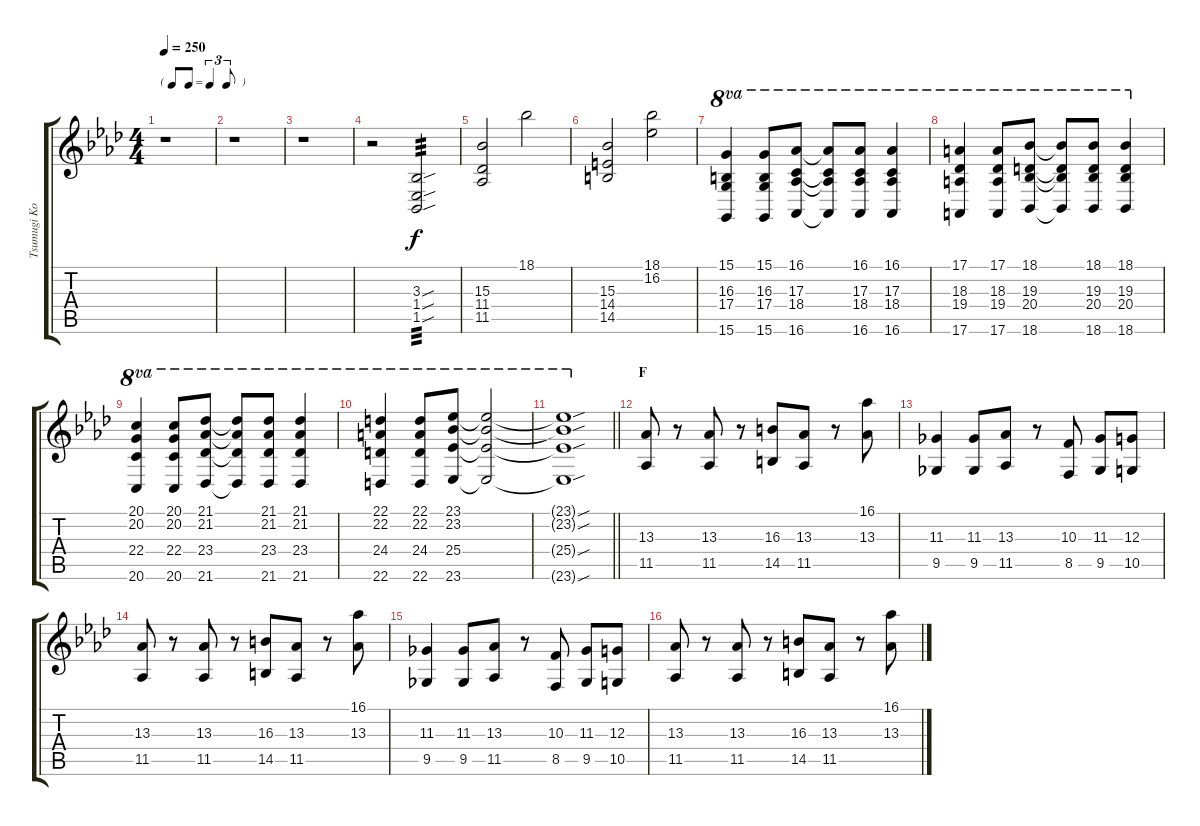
\track ("Tsumugi Kotobuki I" "Tsumugi Ko") {instrument lead2sawtooth}
\staff {score tabs}
\tuning (E4 B3 G3 D3 A2 E2) {hide}
\ts (4 4)
\tf triplet8th
\tempo 250
\clef g2
\ks ab
r.1{dy f} |
r.1 |
r.1 |
r.2 (3.3{sou} 1.4{sou} 1.5{sou}).2{tp 3} |
(15.3 11.4 11.5).2 18.1.2 |
(15.3 14.4 14.5).2 (18.1 16.2).2 |
(15.1 16.3 17.4 15.6).4{ot 8va} (15.1 16.3 17.4 15.6).8{ot 8va} (16.1 17.3 18.4 16.6).8{ot 8va} (16.1{t} 17.3{t} 18.4{t} 16.6{t}).8{ot 8va} (16.1 17.3 18.4 16.6).8{ot 8va} (16.1 17.3 18.4 16.6).4{ot 8va} |
(17.1 18.3 19.4 17.6).4{ot 8va} (17.1 18.3 19.4 17.6).8{ot 8va} (18.1 19.3 20.4 18.6).8{ot 8va} (18.1{t} 19.3{t} 20.4{t} 18.6{t}).8{ot 8va} (18.1 19.3 20.4 18.6).8{ot 8va} (18.1 19.3 20.4 18.6).4{ot 8va} |
(20.1 20.2 22.4 20.6).4{ot 8va} (20.1 20.2 22.4 20.6).8{ot 8va} (21.1 21.2 23.4 21.6).8{ot 8va} (21.1{t} 21.2{t} 23.4{t} 21.6{t}).8{ot 8va} (21.1 21.2 23.4 21.6).8{ot 8va} (21.1 21.2 23.4 21.6).4{ot 8va} |
(22.1 22.2 24.4 22.6).4{ot 8va} (22.1 22.2 24.4 22.6).8{ot 8va} (23.1 23.2 25.4 23.6).8{ot 8va} (23.1{t} 23.2{t} 25.4{t} 23.6{t}).2{ot 8va} |
\barLineRight lightlight
(23.1{sou t} 23.2{sou t} 25.4{sou t} 23.6{sou t}).1{ot 8va} |
\section ("" "F")
(13.3 11.5).8 r.8 (13.3 11.5).8 r.8 (16.3 14.5).8 (13.3 11.5).8 r.8 (16.1 13.3).8 |
(11.3 9.5).4 (11.3 9.5).8 (13.3 11.5).8 r.8 (10.3 8.5).8 (11.3 9.5).8 (12.3 10.5).8 |
(13.3 11.5).8 r.8 (13.3 11.5).8 r.8 (16.3 14.5).8 (13.3 11.5).8 r.8 (16.1 13.3).8 |
(11.3 9.5).4 (11.3 9.5).8 (13.3 11.5).8 r.8 (10.3 8.5).8 (11.3 9.5).8 (12.3 10.5).8 |
(13.3 11.5).8 r.8 (13.3 11.5).8 r.8 (16.3 14.5).8 (13.3 11.5).8 r.8 (16.1 13.3).8
